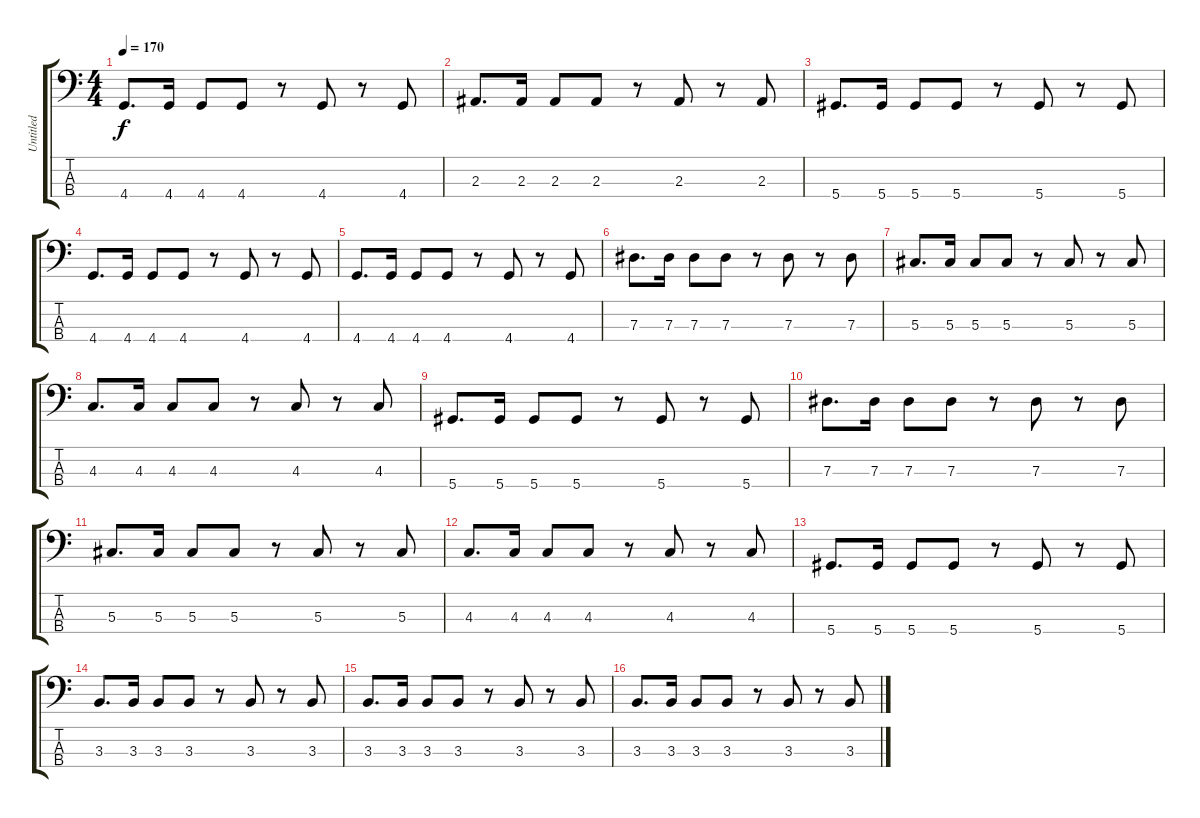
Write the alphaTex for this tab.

\track ("Untitled" "Untitled") {instrument electricbassfinger}
\staff {score tabs}
\tuning (Gb2 Db2 Ab1 Eb1) {hide}
\ts (4 4)
\tempo 170
\clef f4
\ks c
4.4.8{d dy f} 4.4.16 4.4.8 4.4.8 r.8 4.4.8 r.8 4.4.8 |
2.3.8{d} 2.3.16 2.3.8 2.3.8 r.8 2.3.8 r.8 2.3.8 |
5.4.8{d} 5.4.16 5.4.8 5.4.8 r.8 5.4.8 r.8 5.4.8 |
4.4.8{d} 4.4.16 4.4.8 4.4.8 r.8 4.4.8 r.8 4.4.8 |
4.4.8{d} 4.4.16 4.4.8 4.4.8 r.8 4.4.8 r.8 4.4.8 |
7.3.8{d} 7.3.16 7.3.8 7.3.8 r.8 7.3.8 r.8 7.3.8 |
5.3.8{d} 5.3.16 5.3.8 5.3.8 r.8 5.3.8 r.8 5.3.8 |
4.3.8{d} 4.3.16 4.3.8 4.3.8 r.8 4.3.8 r.8 4.3.8 |
5.4.8{d} 5.4.16 5.4.8 5.4.8 r.8 5.4.8 r.8 5.4.8 |
7.3.8{d} 7.3.16 7.3.8 7.3.8 r.8 7.3.8 r.8 7.3.8 |
5.3.8{d} 5.3.16 5.3.8 5.3.8 r.8 5.3.8 r.8 5.3.8 |
4.3.8{d} 4.3.16 4.3.8 4.3.8 r.8 4.3.8 r.8 4.3.8 |
5.4.8{d} 5.4.16 5.4.8 5.4.8 r.8 5.4.8 r.8 5.4.8 |
3.3.8{d} 3.3.16 3.3.8 3.3.8 r.8 3.3.8 r.8 3.3.8 |
3.3.8{d} 3.3.16 3.3.8 3.3.8 r.8 3.3.8 r.8 3.3.8 |
3.3.8{d} 3.3.16 3.3.8 3.3.8 r.8 3.3.8 r.8 3.3.8
